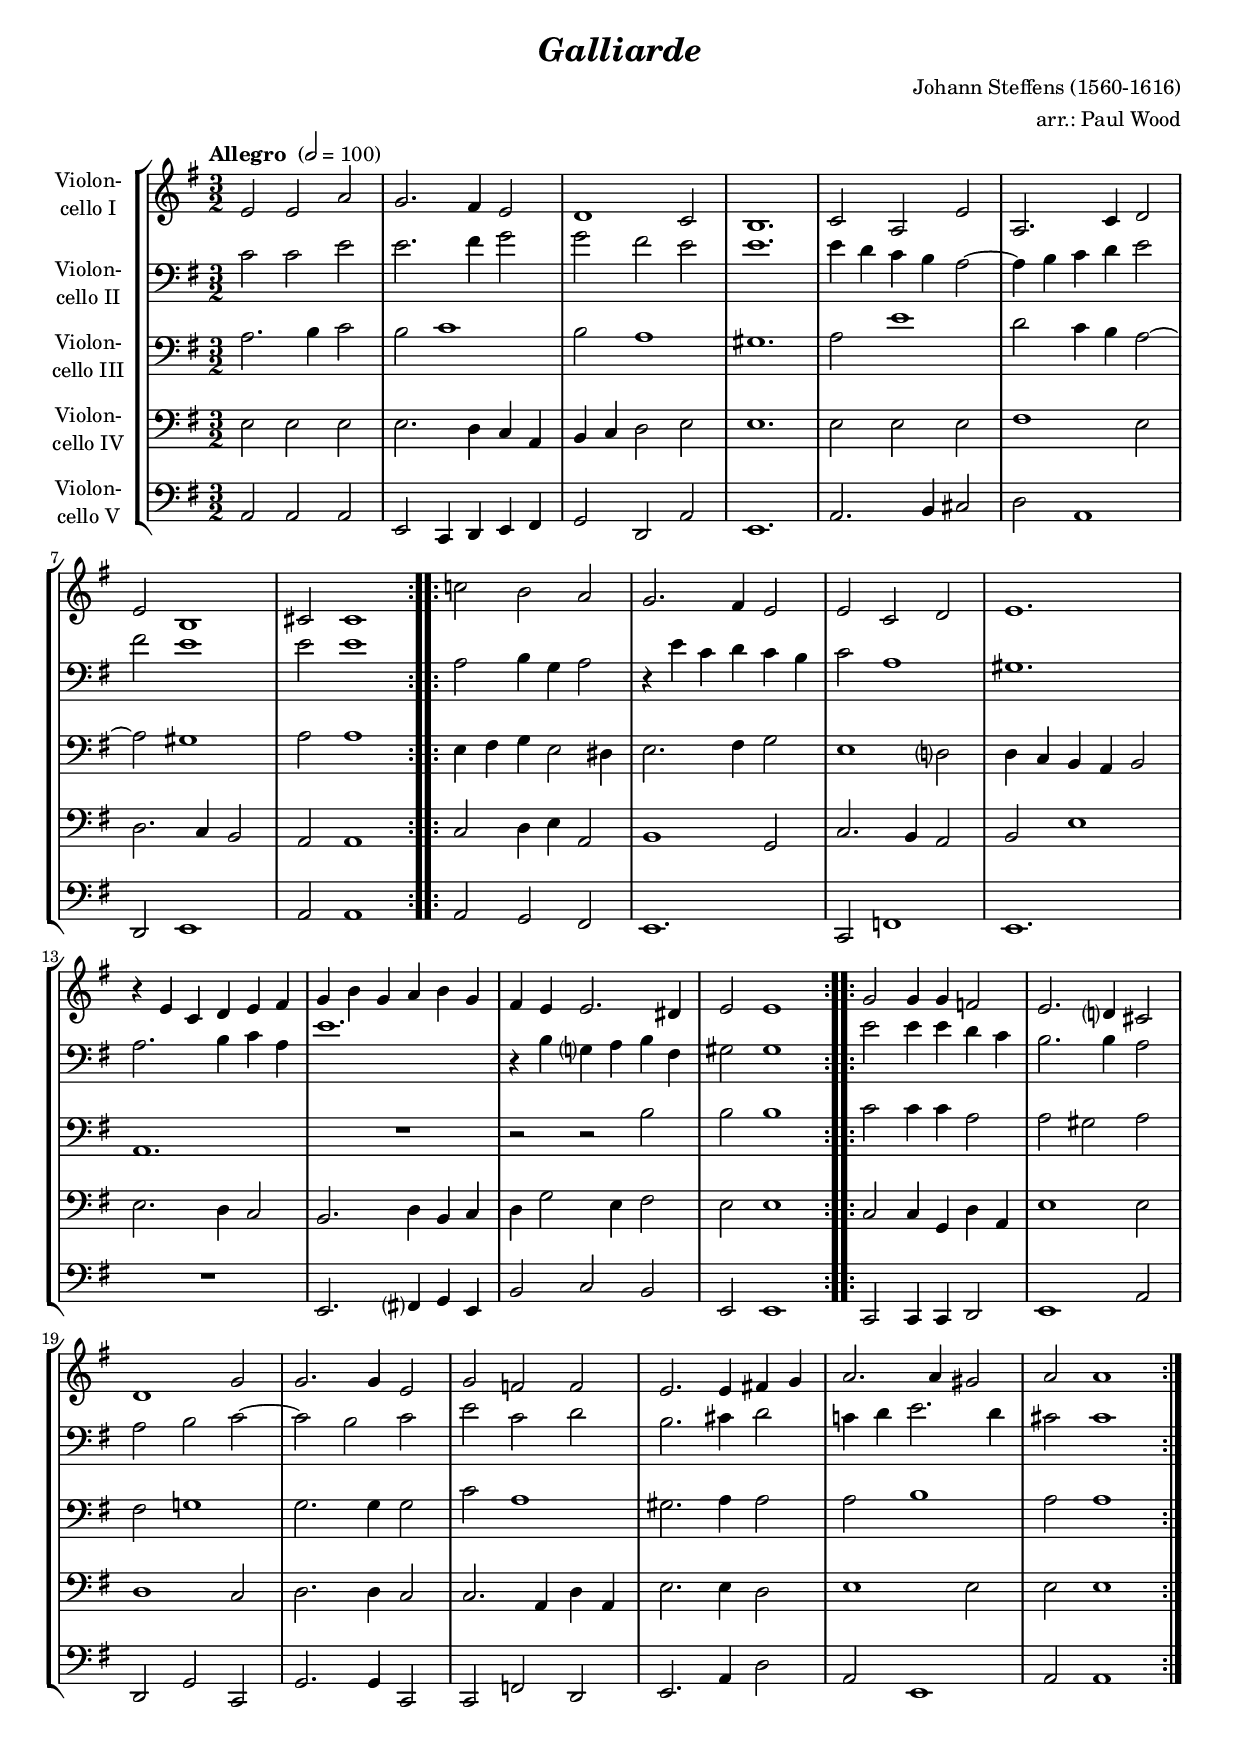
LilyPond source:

\version "2.14.2"
\include "deutsch.ly"

#(set-global-staff-size 18)

\header {
  title     = \markup \bold \italic "Galliarde"
  composer  = "Johann Steffens (1560-1616)"
  arranger  = "arr.: Paul Wood"
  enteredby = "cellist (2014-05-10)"
}

voiceconsts = {
 \key g \major
 \time 3/2
 \clef "bass"
 %\numericTimeSignature
 \compressFullBarRests
 \tempo "Allegro " 2=100
}

mihi = "clarinet"
milo = "bassoon"

va = \relative c' {
   \voiceconsts
   \clef "treble"

   \repeat volta 2 {
     e2 e a
     g2. fis4 e2
     d1 c2
     h1.

     c2 a e'
     a,2. c4 d2
     e h1
     cis2 cis1
   }

   \repeat volta 2 {
     c'!2 h a
     g2. fis4 e2
     e c d
     e1.

     r4 e c d e fis
     g h g a h g
     fis e e2. dis4
     e2 e1
   }

   \repeat volta 2 {
     g2 g4 g f2
     e2. d?4 cis2
     d1 g2
     g2. g4 e2

     g f f
     e2. e4 fis! g
     a2. a4 gis2
     a a1
   }
}

vb = \relative c' {
   \voiceconsts

   \repeat volta 2 {
     c2 c e
     e2. fis4 g2
     g fis e
     e1.

     e4 d c h a2~
     a4 h c d e2
     fis e1
     e2 e1
   }

   \repeat volta 2 {
     a,2 h4 g a2
     r4 e' c d c h
     c2 a1
     gis1.

     a2. h4 c a
     e'1.
     r4 h g? a h fis
     gis2 gis1
   }

   \repeat volta 2 {
     e'2 e4 e d c
     h2. h4 a2
     a h c~
     c h c

     e c d
     h2. cis4 d2
     c!4 d e2. d4
     cis2 cis1
   }
}

vc = \relative c' {
   \voiceconsts

   \repeat volta 2 {
     a2. h4 c2
     h c1
     h2 a1
     gis1.

     a2 e'1
     d2 c4 h a2~
     a gis1
     a2 a1
   }

   \repeat volta 2 {
     e4 fis g e2 dis4
     e2. fis4 g2
     e1 d?2
     d4 c h a h2

     a1.
     R1.
     r2 r h'
     h h1
   }

   \repeat volta 2 {
     c2 c4 c a2
     a gis a
     fis g!1
     g2. g4 g2

     c a1
     gis2. a4 a2
     a h1
     a2 a1
   }
}

vd = \relative c {
   \voiceconsts

   \repeat volta 2 {
     e2 e e
     e2. d4 c a
     h c d2 e
     e1.

     e2 e e
     fis1 e2
     d2. c4 h2
     a a1
   }

   \repeat volta 2 {
     c2 d4 e a,2
     h1 g2
     c2. h4 a2
     h e1

     e2. d4 c2
     h2. d4 h c
     d g2 e4 fis2
     e e1
   }

   \repeat volta 2 {
     c2 c4 g d' a
     e'1 e2
     d1 c2
     d2. d4 c2

     c2. a4 d a
     e'2. e4 d2
     e1 e2
     e e1
   }
}

ve = \relative c {
   \voiceconsts

   \repeat volta 2 {
     a2 a a
     e c4 d e fis
     g2 d a'
     e1.

     a2. h4 cis2
     d a1
     d,2 e1
     a2 a1
   }

   \repeat volta 2 {
     a2 g fis
     e1.
     c2 f1
     e1.

     R1.
     e2. fis?4 g e
     h'2 c h
     e, e1
   }

   \repeat volta 2 {
     c2 c4 c d2
     e1 a2
     d, g c,
     g'2. g4 c,2

     c f d
     e2. a4 d2
     a e1
     a2 a1
   }
}


music = \new StaffGroup <<
      \new Staff {
        \set Staff.midiInstrument = \mihi
        \set Staff.instrumentName = \markup \center-column { "Violon-" "cello I" }
        \transpose g g { \va }
      }

      \new Staff {
        \set Staff.midiInstrument = \mihi
        \set Staff.instrumentName = \markup \center-column { "Violon-" "cello II" }
        \transpose g g { \vb }
      }

      \new Staff {
        \set Staff.midiInstrument = \milo
        \set Staff.instrumentName = \markup \center-column { "Violon-" "cello III" }
        \transpose g g { \vc }
      }

      \new Staff {
        \set Staff.midiInstrument = \milo
        \set Staff.instrumentName = \markup \center-column { "Violon-" "cello IV" }
        \transpose g g { \vd }
      }

      \new Staff {
        \set Staff.midiInstrument = \milo
        \set Staff.instrumentName = \markup \center-column { "Violon-" "cello V" }
        \transpose g g { \ve }
      }
>>

\book {
  \score {
   \music
    \layout {}
  }

  \score {
    \unfoldRepeats \music

    \midi {
      \context {
        \Score
      }
    }
  }
}
